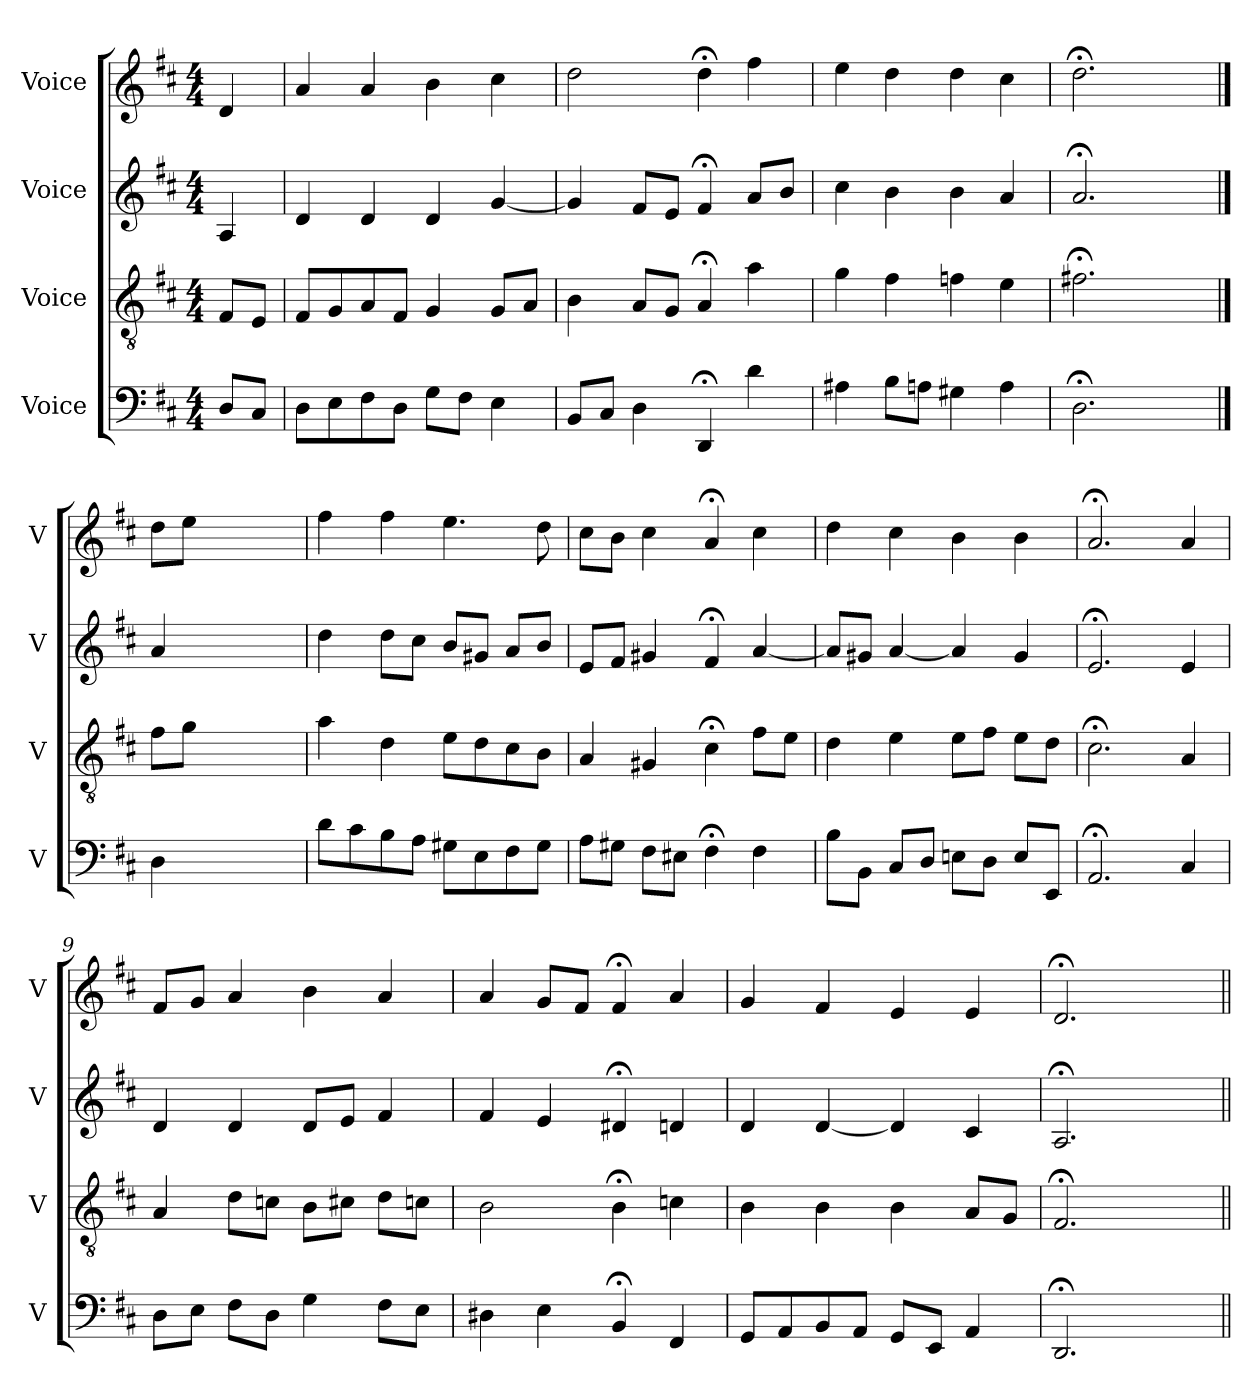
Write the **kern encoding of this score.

**kern	**kern	**kern	**kern
*part4	*part3	*part2	*part1
*staff4	*staff3	*staff2	*staff1
*I"Voice	*I"Voice	*I"Voice	*I"Voice
*I'V	*I'V	*I'V	*I'V
*clefF4	*clefGv2	*clefG2	*clefG2
*k[f#c#]	*k[f#c#]	*k[f#c#]	*k[f#c#]
*M4/4	*M4/4	*M4/4	*M4/4
*MM100	*MM100	*MM100	*MM100
=	=	=	=
8D/L	8F#/L	4A/	4d/
8C#/J	8E/J	.	.
=1	=1	=1	=1
8D\L	8F#/L	4d/	4a/
8E\	8G/	.	.
8F#\	8A/	4d/	4a/
8D\J	8F#/J	.	.
8G\L	4G/	4d/	4b\
8F#\J	.	.	.
4E\	8G/L	[4g/	4cc#\
.	8A/J	.	.
=2	=2	=2	=2
8BB/L	4B\	4g/]	2dd\
8C#/J	.	.	.
4D\	8A/L	8f#/L	.
.	8G/J	8e/J	.
4DD;/	4A;/	4f#;/	4dd;\
4d\	4a\	8a/L	4ff#\
.	.	8b/J	.
=3	=3	=3	=3
4A#X\	4g\	4cc#\	4ee\
8B\L	4f#\	4b\	4dd\
8An\J	.	.	.
4G#X\	4fn\	4b\	4dd\
4A\	4e\	4a/	4cc#\
=4	=4	=4	=4
2.D;\	2.f#X;\	2.a;/	2.dd;\
4ryy	4ryy	4ryy	4ryy
!!LO:LB:g=z
==	==	==	==
4D\	8f#\L	4a/	8dd\L
.	8g\J	.	8ee\J
2.ryy	2.ryy	2.ryy	2.ryy
=5	=5	=5	=5
8d\L	4a\	4dd\	4ff#\
8c#\	.	.	.
8B\	4d\	8dd\L	4ff#\
8A\J	.	8cc#\J	.
8G#X\L	8e\L	8b/L	4.ee\
8E\	8d\	8g#X/J	.
8F#\	8c#\	8a/L	.
8G#\J	8B\J	8b/J	8dd\
=6	=6	=6	=6
8A\L	4A/	8e/L	8cc#\L
8G#X\J	.	8f#/J	8b\J
8F#\L	4G#X/	4g#X/	4cc#\
8E#X\J	.	.	.
4F#;\	4c#;\	4f#;/	4a;/
4F#\	8f#\L	[4a/	4cc#\
.	8e\J	.	.
=7	=7	=7	=7
8B\L	4d\	8a/L]	4dd\
8BB\J	.	8g#X/J	.
8C#/L	4e\	[4a/	4cc#\
8D/J	.	.	.
8En\L	8e\L	4a/]	4b\
8D\J	8f#\J	.	.
8E/L	8e\L	4g#/	4b\
8EE/J	8d\J	.	.
=8	=8	=8	=8
2.AA;/	2.c#;\	2.e;/	2.a;/
4C#/	4A/	4e/	4a/
!!LO:LB:g=z
=9	=9	=9	=9
8D\L	4A/	4d/	8f#/L
8E\J	.	.	8g/J
8F#\L	8d\L	4d/	4a/
8D\J	8cn\J	.	.
4G\	8B\L	8d/L	4b\
.	8c#X\J	8e/J	.
8F#\L	8d\L	4f#/	4a/
8E\J	8cn\J	.	.
=10	=10	=10	=10
4D#X\	2B\	4f#/	4a/
4E\	.	4e/	8g/L
.	.	.	8f#/J
4BB;/	4B;\	4d#X;/	4f#;/
4FF#/	4cn\	4dn/	4a/
=11	=11	=11	=11
8GG/L	4B\	4d/	4g/
8AA/	.	.	.
8BB/	4B\	[4d/	4f#/
8AA/J	.	.	.
8GG/L	4B\	4d/]	4e/
8EE/J	.	.	.
4AA/	8A/L	4c#/	4e/
.	8G/J	.	.
=12	=12	=12	=12
2.DD;/	2.F#;/	2.A;/	2.d;/
4ryy	4ryy	4ryy	4ryy
=||	=||	=||	=||
*-	*-	*-	*-
